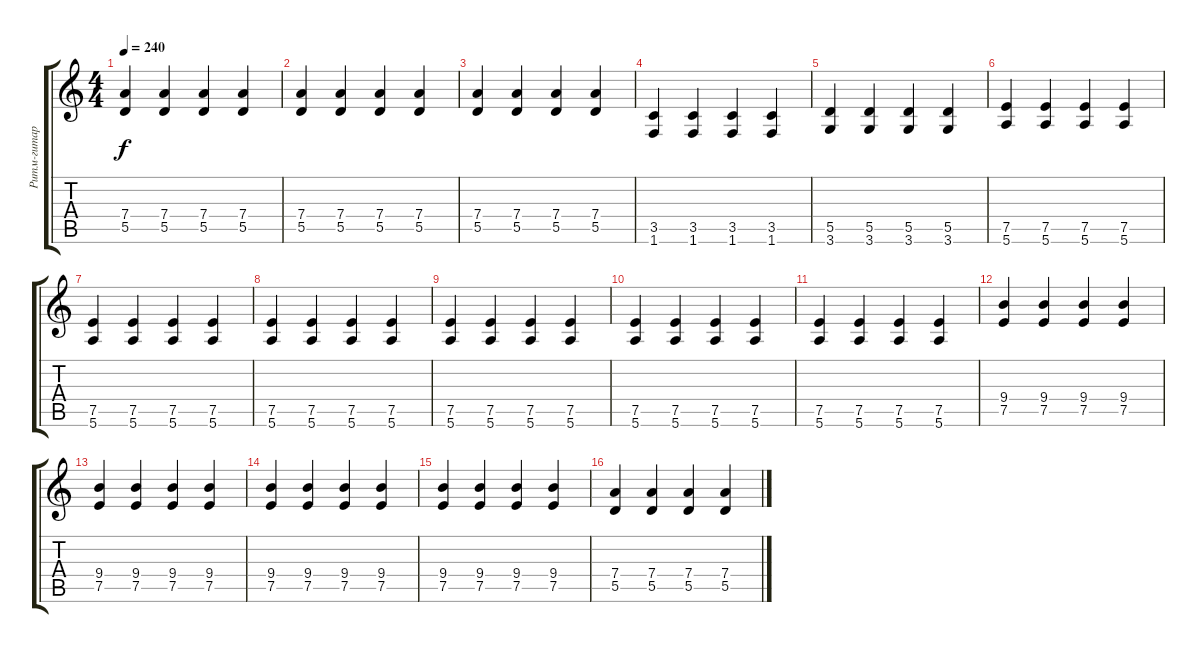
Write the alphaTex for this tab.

\track ("Ритм-гитара" "Ритм-гитар") {instrument overdrivenguitar}
\staff {score tabs}
\tuning (E4 B3 G3 D3 A2 E2) {hide}
\ts (4 4)
\tempo 240
\clef g2
\ks c
(7.4 5.5).4{dy f} (7.4 5.5).4 (7.4 5.5).4 (7.4 5.5).4 |
(7.4 5.5).4 (7.4 5.5).4 (7.4 5.5).4 (7.4 5.5).4 |
(7.4 5.5).4 (7.4 5.5).4 (7.4 5.5).4 (7.4 5.5).4 |
(3.5 1.6).4 (3.5 1.6).4 (3.5 1.6).4 (3.5 1.6).4 |
(5.5 3.6).4 (5.5 3.6).4 (5.5 3.6).4 (5.5 3.6).4 |
(7.5 5.6).4 (7.5 5.6).4 (7.5 5.6).4 (7.5 5.6).4 |
(7.5 5.6).4 (7.5 5.6).4 (7.5 5.6).4 (7.5 5.6).4 |
(7.5 5.6).4 (7.5 5.6).4 (7.5 5.6).4 (7.5 5.6).4 |
(7.5 5.6).4 (7.5 5.6).4 (7.5 5.6).4 (7.5 5.6).4 |
(7.5 5.6).4 (7.5 5.6).4 (7.5 5.6).4 (7.5 5.6).4 |
(7.5 5.6).4 (7.5 5.6).4 (7.5 5.6).4 (7.5 5.6).4 |
(9.4 7.5).4 (9.4 7.5).4 (9.4 7.5).4 (9.4 7.5).4 |
(9.4 7.5).4 (9.4 7.5).4 (9.4 7.5).4 (9.4 7.5).4 |
(9.4 7.5).4 (9.4 7.5).4 (9.4 7.5).4 (9.4 7.5).4 |
(9.4 7.5).4 (9.4 7.5).4 (9.4 7.5).4 (9.4 7.5).4 |
(7.4 5.5).4 (7.4 5.5).4 (7.4 5.5).4 (7.4 5.5).4
